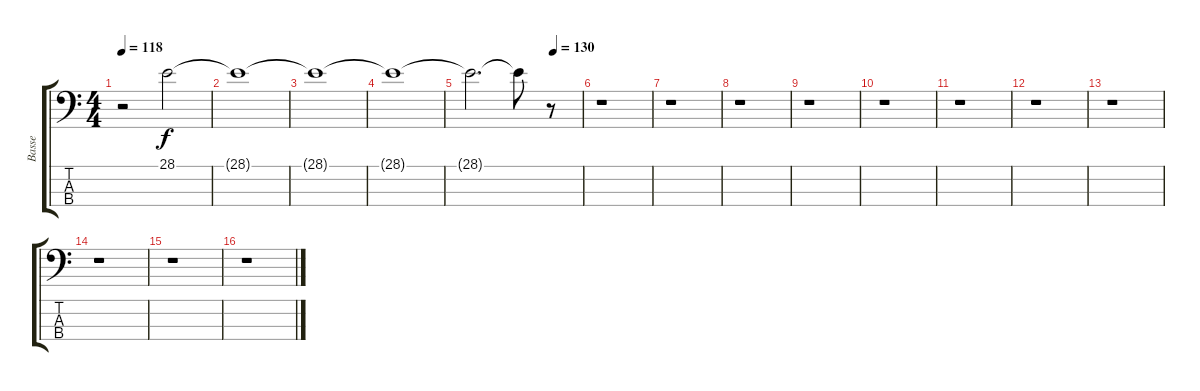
\track ("Basse" "Basse") {instrument contrabass}
\staff {score tabs}
\tuning (C-1 G2 D2 A1) {hide}
\ts (4 4)
\tempo 118
\clef f4
\ks c
r.2{dy f} 28.1.2 |
28.1{t}.1 |
28.1{t}.1 |
28.1{t}.1 |
\tempo (130 0.75)
28.1{t}.2{d} 28.1{t}.8 r.8 |
r.1 |
r.1 |
r.1 |
r.1 |
r.1 |
r.1 |
r.1 |
r.1 |
r.1 |
r.1 |
r.1
